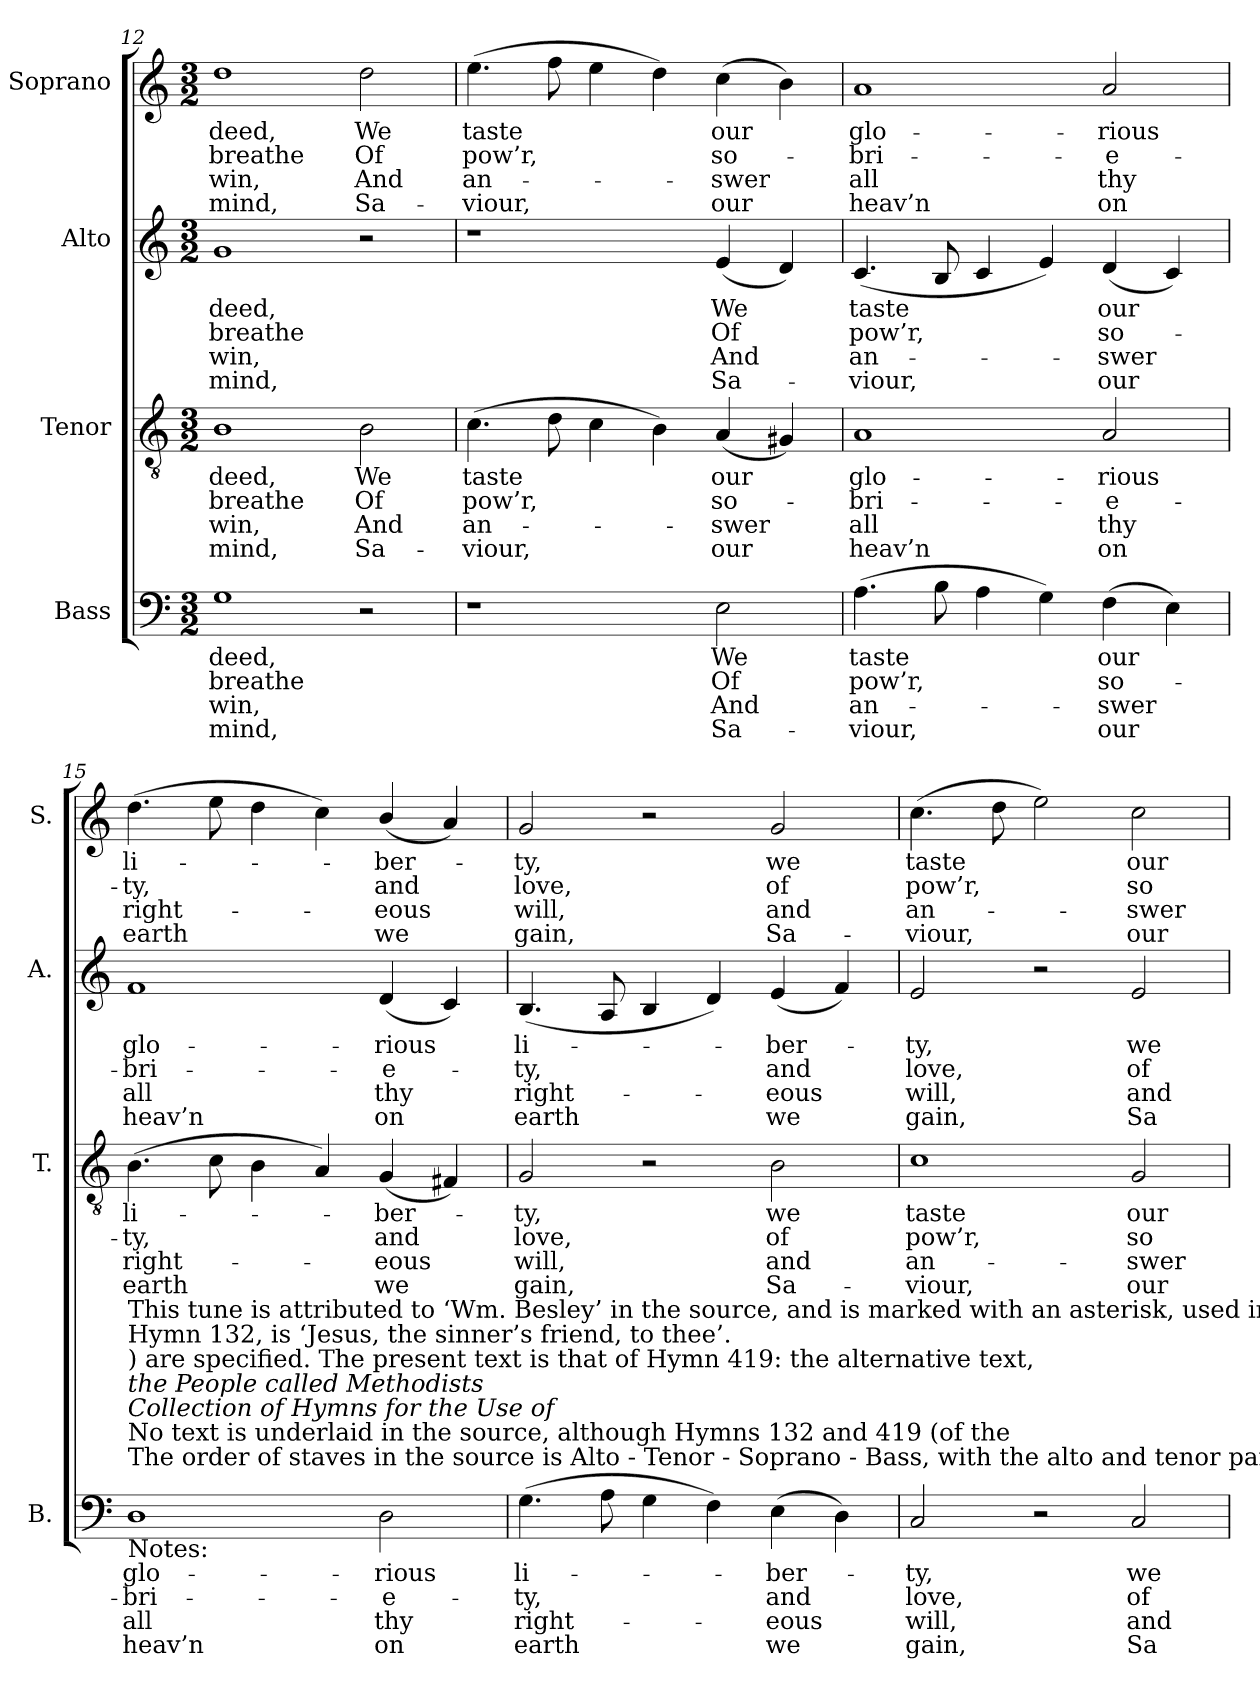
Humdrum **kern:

**kern	**text	**text	**text	**text	**kern	**text	**text	**text	**text	**kern	**text	**text	**text	**text	**kern	**text	**text	**text	**text
*part4	*part4	*part4	*part4	*part4	*part3	*part3	*part3	*part3	*part3	*part2	*part2	*part2	*part2	*part2	*part1	*part1	*part1	*part1	*part1
*staff4	*staff4	*staff4	*staff4	*staff4	*staff3	*staff3	*staff3	*staff3	*staff3	*staff2	*staff2	*staff2	*staff2	*staff2	*staff1	*staff1	*staff1	*staff1	*staff1
*I"Bass	*	*	*	*	*I"Tenor	*	*	*	*	*I"Alto	*	*	*	*	*I"Soprano	*	*	*	*
*I'B.	*	*	*	*	*I'T.	*	*	*	*	*I'A.	*	*	*	*	*I'S.	*	*	*	*
*clefF4	*	*	*	*	*clefGv2	*	*	*	*	*clefG2	*	*	*	*	*clefG2	*	*	*	*
*	*	*	*	*	*ITrd7c12	*	*	*	*	*	*	*	*	*	*	*	*	*	*
*k[]	*	*	*	*	*k[]	*	*	*	*	*k[]	*	*	*	*	*k[]	*	*	*	*
*C:	*	*	*	*	*C:	*	*	*	*	*C:	*	*	*	*	*C:	*	*	*	*
*M3/2	*	*	*	*	*M3/2	*	*	*	*	*M3/2	*	*	*	*	*M3/2	*	*	*	*
=12	=12	=12	=12	=12	=12	=12	=12	=12	=12	=12	=12	=12	=12	=12	=12	=12	=12	=12	=12
!	!LO:LY:b:color=#000000	!LO:LY:b:color=#000000	!LO:LY:b:color=#000000	!LO:LY:b:color=#000000	!	!	!	!	!	!	!	!	!	!	!	!	!	!	!
!	!	!	!	!	!	!LO:LY:b:color=#000000	!LO:LY:b:color=#000000	!LO:LY:b:color=#000000	!LO:LY:b:color=#000000	!	!	!	!	!	!	!	!	!	!
!	!	!	!	!	!	!	!	!	!	!	!LO:LY:b:color=#000000	!LO:LY:b:color=#000000	!LO:LY:b:color=#000000	!LO:LY:b:color=#000000	!	!	!	!	!
!	!	!	!	!	!	!	!	!	!	!	!	!	!	!	!	!LO:LY:b:color=#000000	!LO:LY:b:color=#000000	!LO:LY:b:color=#000000	!LO:LY:b:color=#000000
1Gi	-deed,	breathe	win,	mind,	1BBi	-deed,	breathe	win,	mind,	1gi	-deed,	breathe	win,	mind,	1ddi	-deed,	breathe	win,	mind,
!	!	!	!	!	!	!LO:LY:b:color=#000000	!LO:LY:b:color=#000000	!LO:LY:b:color=#000000	!LO:LY:b:color=#000000	!	!	!	!	!	!	!	!	!	!
!	!	!	!	!	!	!	!	!	!	!	!	!	!	!	!	!LO:LY:b:color=#000000	!LO:LY:b:color=#000000	!LO:LY:b:color=#000000	!LO:LY:b:color=#000000
2r	.	.	.	.	2BBi\	We	Of	And	Sa-	2r	.	.	.	.	2ddi\	We	Of	And	Sa-
=13	=13	=13	=13	=13	=13	=13	=13	=13	=13	=13	=13	=13	=13	=13	=13	=13	=13	=13	=13
!	!	!	!	!	!	!LO:LY:b:color=#000000	!LO:LY:b:color=#000000	!LO:LY:b:color=#000000	!LO:LY:b:color=#000000	!	!	!	!	!	!	!	!	!	!
!	!	!	!	!	!	!	!	!	!	!	!	!	!	!	!	!LO:LY:b:color=#000000	!LO:LY:b:color=#000000	!LO:LY:b:color=#000000	!LO:LY:b:color=#000000
1r	.	.	.	.	(4.Ci\	taste	pow’r,	-an-	-viour,	1r	.	.	.	.	(4.eei\	taste	pow’r,	-an-	-viour,
.	.	.	.	.	8Di\	.	.	.	.	.	.	.	.	.	8ffi\	.	.	.	.
.	.	.	.	.	4Ci\	.	.	.	.	.	.	.	.	.	4eei\	.	.	.	.
.	.	.	.	.	4BBi\)	.	.	.	.	.	.	.	.	.	4ddi\)	.	.	.	.
!	!LO:LY:b:color=#000000	!LO:LY:b:color=#000000	!LO:LY:b:color=#000000	!LO:LY:b:color=#000000	!	!	!	!	!	!	!	!	!	!	!	!	!	!	!
!	!	!	!	!	!	!LO:LY:b:color=#000000	!LO:LY:b:color=#000000	!LO:LY:b:color=#000000	!LO:LY:b:color=#000000	!	!	!	!	!	!	!	!	!	!
!	!	!	!	!	!	!	!	!	!	!	!LO:LY:b:color=#000000	!LO:LY:b:color=#000000	!LO:LY:b:color=#000000	!LO:LY:b:color=#000000	!	!	!	!	!
!	!	!	!	!	!	!	!	!	!	!	!	!	!	!	!	!LO:LY:b:color=#000000	!LO:LY:b:color=#000000	!LO:LY:b:color=#000000	!LO:LY:b:color=#000000
2Ei\	We	Of	-And	Sa-	(4AAi/	our	so-	swer	our	(4ei/	We	Of	And	Sa-	(4cci\	our	so-	swer	our
.	.	.	.	.	4GG#Xi/)	.	.	.	.	4di/)	.	.	.	.	4bi\)	.	.	.	.
=14	=14	=14	=14	=14	=14	=14	=14	=14	=14	=14	=14	=14	=14	=14	=14	=14	=14	=14	=14
!	!LO:LY:b:color=#000000	!LO:LY:b:color=#000000	!LO:LY:b:color=#000000	!LO:LY:b:color=#000000	!	!	!	!	!	!	!	!	!	!	!	!	!	!	!
!	!	!	!	!	!	!LO:LY:b:color=#000000	!LO:LY:b:color=#000000	!LO:LY:b:color=#000000	!LO:LY:b:color=#000000	!	!	!	!	!	!	!	!	!	!
!	!	!	!	!	!	!	!	!	!	!	!LO:LY:b:color=#000000	!LO:LY:b:color=#000000	!LO:LY:b:color=#000000	!LO:LY:b:color=#000000	!	!	!	!	!
!	!	!	!	!	!	!	!	!	!	!	!	!	!	!	!	!LO:LY:b:color=#000000	!LO:LY:b:color=#000000	!LO:LY:b:color=#000000	!LO:LY:b:color=#000000
(4.Ai\	taste	pow’r,	an-	viour,	1AAi	glo-	-bri-	all	heav’n	(4.ci/	taste	pow’r,	-an-	-viour,	1ai	glo-	-bri-	all	heav’n
8Bi\	.	.	.	.	.	.	.	.	.	8Bi/	.	.	.	.	.	.	.	.	.
4Ai\	.	.	.	.	.	.	.	.	.	4ci/	.	.	.	.	.	.	.	.	.
4Gi\)	.	.	.	.	.	.	.	.	.	4ei/)	.	.	.	.	.	.	.	.	.
!	!LO:LY:b:color=#000000	!LO:LY:b:color=#000000	!LO:LY:b:color=#000000	!LO:LY:b:color=#000000	!	!	!	!	!	!	!	!	!	!	!	!	!	!	!
!	!	!	!	!	!	!LO:LY:b:color=#000000	!LO:LY:b:color=#000000	!LO:LY:b:color=#000000	!LO:LY:b:color=#000000	!	!	!	!	!	!	!	!	!	!
!	!	!	!	!	!	!	!	!	!	!	!LO:LY:b:color=#000000	!LO:LY:b:color=#000000	!LO:LY:b:color=#000000	!LO:LY:b:color=#000000	!	!	!	!	!
!	!	!	!	!	!	!	!	!	!	!	!	!	!	!	!	!LO:LY:b:color=#000000	!LO:LY:b:color=#000000	!LO:LY:b:color=#000000	!LO:LY:b:color=#000000
(4Fi\	our	so-	swer	-our	2AAi/	-rious	-e-	thy	on	(4di/	our	so-	swer	our	2ai/	-rious	-e-	thy	on
4Ei\)	.	.	.	.	.	.	.	.	.	4ci/)	.	.	.	.	.	.	.	.	.
!!LO:PB:g=z
=15	=15	=15	=15	=15	=15	=15	=15	=15	=15	=15	=15	=15	=15	=15	=15	=15	=15	=15	=15
!	!LO:LY:b:color=#000000	!LO:LY:b:color=#000000	!LO:LY:b:color=#000000	!LO:LY:b:color=#000000	!	!	!	!	!	!	!	!	!	!	!	!	!	!	!
!	!	!	!	!	!	!LO:LY:b:color=#000000	!LO:LY:b:color=#000000	!LO:LY:b:color=#000000	!LO:LY:b:color=#000000	!	!	!	!	!	!	!	!	!	!
!	!	!	!	!	!	!	!	!	!	!	!LO:LY:b:color=#000000	!LO:LY:b:color=#000000	!LO:LY:b:color=#000000	!LO:LY:b:color=#000000	!	!	!	!	!
!LO:TX:b:t=Notes&colon;	!	!	!	!	!	!	!	!	!	!	!	!	!	!	!	!	!	!	!
!LO:TX:t=The order of staves in the source is Alto - Tenor - Soprano - Bass, with the alto and tenor parts notated in the treble clef an octave above sounding pitch.	!	!	!	!	!	!	!	!	!	!	!	!	!	!	!	!	!	!	!
!LO:TX:t=No text is underlaid in the source, although Hymns 132 and 419 (of the	!	!	!	!	!	!	!	!	!	!	!	!	!	!	!	!	!	!	!
!LO:TX:i:t=Collection of Hymns for the Use of	!	!	!	!	!	!	!	!	!	!	!	!	!	!	!	!	!	!	!
!LO:TX:i:t=the People called Methodists	!	!	!	!	!	!	!	!	!	!	!	!	!	!	!	!	!	!	!
!LO:TX:t=) are specified. The present text is that of Hymn 419&colon; the alternative text,	!	!	!	!	!	!	!	!	!	!	!	!	!	!	!	!	!	!	!
!LO:TX:t=Hymn 132, is ‘Jesus, the sinner’s friend, to thee’.	!	!	!	!	!	!	!	!	!	!	!	!	!	!	!	!	!	!	!
!LO:TX:t=This tune is attributed to ‘Wm. Besley’ in the source, and is marked with an asterisk, used in that work to indicate tunes ‘composed by modern and living authors’.	!	!	!	!	!	!	!	!	!	!	!	!	!	!	!	!	!	!	!
!	!	!	!	!	!	!	!	!	!	!	!	!	!	!	!	!LO:LY:b:color=#000000	!LO:LY:b:color=#000000	!LO:LY:b:color=#000000	!LO:LY:b:color=#000000
1Di	glo-	-bri-	all	heav’n	(4.BBi\	li-	-ty,	right-	-earth	1fi	glo-	-bri-	all	heav’n	(4.ddi\	li-	-ty,	right-	-earth
.	.	.	.	.	8Ci\	.	.	.	.	.	.	.	.	.	8eei\	.	.	.	.
.	.	.	.	.	4BBi\	.	.	.	.	.	.	.	.	.	4ddi\	.	.	.	.
.	.	.	.	.	4AAi/)	.	.	.	.	.	.	.	.	.	4cci\)	.	.	.	.
!	!LO:LY:b:color=#000000	!LO:LY:b:color=#000000	!LO:LY:b:color=#000000	!LO:LY:b:color=#000000	!	!	!	!	!	!	!	!	!	!	!	!	!	!	!
!	!	!	!	!	!	!LO:LY:b:color=#000000	!LO:LY:b:color=#000000	!LO:LY:b:color=#000000	!LO:LY:b:color=#000000	!	!	!	!	!	!	!	!	!	!
!	!	!	!	!	!	!	!	!	!	!	!LO:LY:b:color=#000000	!LO:LY:b:color=#000000	!LO:LY:b:color=#000000	!LO:LY:b:color=#000000	!	!	!	!	!
!	!	!	!	!	!	!	!	!	!	!	!	!	!	!	!	!LO:LY:b:color=#000000	!LO:LY:b:color=#000000	!LO:LY:b:color=#000000	!LO:LY:b:color=#000000
2Di\	-rious	-e-	thy	on	(4GGi/	-ber-	and	eous	we	(4di/	-rious	-e-	thy	on	(4bi/	-ber-	and	eous	we
.	.	.	.	.	4FF#Xi/)	.	.	.	.	4ci/)	.	.	.	.	4ai/)	.	.	.	.
=16	=16	=16	=16	=16	=16	=16	=16	=16	=16	=16	=16	=16	=16	=16	=16	=16	=16	=16	=16
!	!LO:LY:b:color=#000000	!LO:LY:b:color=#000000	!LO:LY:b:color=#000000	!LO:LY:b:color=#000000	!	!	!	!	!	!	!	!	!	!	!	!	!	!	!
!	!	!	!	!	!	!LO:LY:b:color=#000000	!LO:LY:b:color=#000000	!LO:LY:b:color=#000000	!LO:LY:b:color=#000000	!	!	!	!	!	!	!	!	!	!
!	!	!	!	!	!	!	!	!	!	!	!LO:LY:b:color=#000000	!LO:LY:b:color=#000000	!LO:LY:b:color=#000000	!LO:LY:b:color=#000000	!	!	!	!	!
!	!	!	!	!	!	!	!	!	!	!	!	!	!	!	!	!LO:LY:b:color=#000000	!LO:LY:b:color=#000000	!LO:LY:b:color=#000000	!LO:LY:b:color=#000000
(4.Gi\	li-	-ty,	right-	earth	2GGi/	-ty,	love,	will,	gain,	(4.Bi/	li-	-ty,	right-	-earth	2gi/	-ty,	love,	will,	gain,
8Ai\	.	.	.	.	.	.	.	.	.	8Ai/	.	.	.	.	.	.	.	.	.
4Gi\	.	.	.	.	2r	.	.	.	.	4Bi/	.	.	.	.	2r	.	.	.	.
4Fi\)	.	.	.	.	.	.	.	.	.	4di/)	.	.	.	.	.	.	.	.	.
!	!LO:LY:b:color=#000000	!LO:LY:b:color=#000000	!LO:LY:b:color=#000000	!LO:LY:b:color=#000000	!	!	!	!	!	!	!	!	!	!	!	!	!	!	!
!	!	!	!	!	!	!LO:LY:b:color=#000000	!LO:LY:b:color=#000000	!LO:LY:b:color=#000000	!LO:LY:b:color=#000000	!	!	!	!	!	!	!	!	!	!
!	!	!	!	!	!	!	!	!	!	!	!LO:LY:b:color=#000000	!LO:LY:b:color=#000000	!LO:LY:b:color=#000000	!LO:LY:b:color=#000000	!	!	!	!	!
!	!	!	!	!	!	!	!	!	!	!	!	!	!	!	!	!LO:LY:b:color=#000000	!LO:LY:b:color=#000000	!LO:LY:b:color=#000000	!LO:LY:b:color=#000000
(4Ei\	-ber-	and	eous	-we	2BBi\	we	of	and	Sa-	(4ei/	-ber-	and	eous	we	2gi/	we	of	and	Sa-
4Di\)	.	.	.	.	.	.	.	.	.	4fi/)	.	.	.	.	.	.	.	.	.
=17	=17	=17	=17	=17	=17	=17	=17	=17	=17	=17	=17	=17	=17	=17	=17	=17	=17	=17	=17
!	!LO:LY:b:color=#000000	!LO:LY:b:color=#000000	!LO:LY:b:color=#000000	!LO:LY:b:color=#000000	!	!	!	!	!	!	!	!	!	!	!	!	!	!	!
!	!	!	!	!	!	!LO:LY:b:color=#000000	!LO:LY:b:color=#000000	!LO:LY:b:color=#000000	!LO:LY:b:color=#000000	!	!	!	!	!	!	!	!	!	!
!	!	!	!	!	!	!	!	!	!	!	!LO:LY:b:color=#000000	!LO:LY:b:color=#000000	!LO:LY:b:color=#000000	!LO:LY:b:color=#000000	!	!	!	!	!
!	!	!	!	!	!	!	!	!	!	!	!	!	!	!	!	!LO:LY:b:color=#000000	!LO:LY:b:color=#000000	!LO:LY:b:color=#000000	!LO:LY:b:color=#000000
2Ci/	-ty,	love,	will,	gain,	1Ci	taste	pow’r,	-an-	-viour,	2ei/	-ty,	love,	will,	gain,	(4.cci\	taste	pow’r,	-an-	-viour,
.	.	.	.	.	.	.	.	.	.	.	.	.	.	.	8ddi\	.	.	.	.
2r	.	.	.	.	.	.	.	.	.	2r	.	.	.	.	2eei\)	.	.	.	.
!	!LO:LY:b:color=#000000	!LO:LY:b:color=#000000	!LO:LY:b:color=#000000	!LO:LY:b:color=#000000	!	!	!	!	!	!	!	!	!	!	!	!	!	!	!
!	!	!	!	!	!	!LO:LY:b:color=#000000	!LO:LY:b:color=#000000	!LO:LY:b:color=#000000	!LO:LY:b:color=#000000	!	!	!	!	!	!	!	!	!	!
!	!	!	!	!	!	!	!	!	!	!	!LO:LY:b:color=#000000	!LO:LY:b:color=#000000	!LO:LY:b:color=#000000	!LO:LY:b:color=#000000	!	!	!	!	!
!	!	!	!	!	!	!	!	!	!	!	!	!	!	!	!	!LO:LY:b:color=#000000	!LO:LY:b:color=#000000	!LO:LY:b:color=#000000	!LO:LY:b:color=#000000
2Ci/	we	of	-and	Sa-	2GGi/	our	so-	swer	our	2ei/	we	of	and	Sa-	2cci\	our	so-	swer	our
=	=	=	=	=	=	=	=	=	=	=	=	=	=	=	=	=	=	=	=
*-	*-	*-	*-	*-	*-	*-	*-	*-	*-	*-	*-	*-	*-	*-	*-	*-	*-	*-	*-
